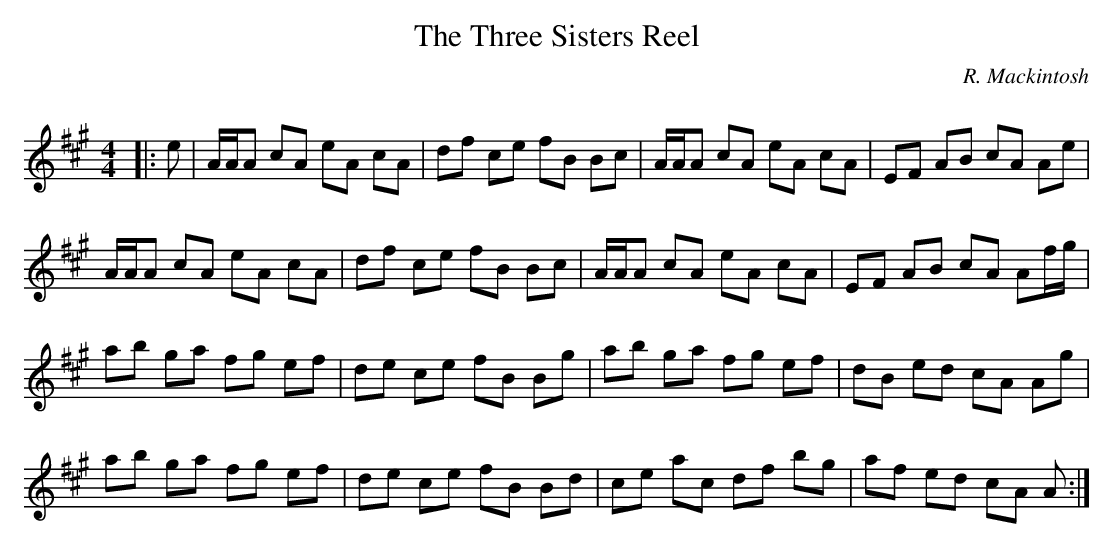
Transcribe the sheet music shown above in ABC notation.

X:1
T: The Three Sisters Reel
C:R. Mackintosh
Q: 232
K:A
M:4/4
L:1/8
|:e|A1/2A1/2A cA eA cA|df ce fB Bc|A1/2A1/2A cA eA cA|EF AB cA Ae|
A1/2A1/2A cA eA cA|df ce fB Bc|A1/2A1/2A cA eA cA|EF AB cA Af1/2g1/2|
ab ga fg ef|de ce fB Bg|ab ga fg ef|dB ed cA Ag|
ab ga fg ef|de ce fB Bd|ce ac df bg|af ed cA A:|
